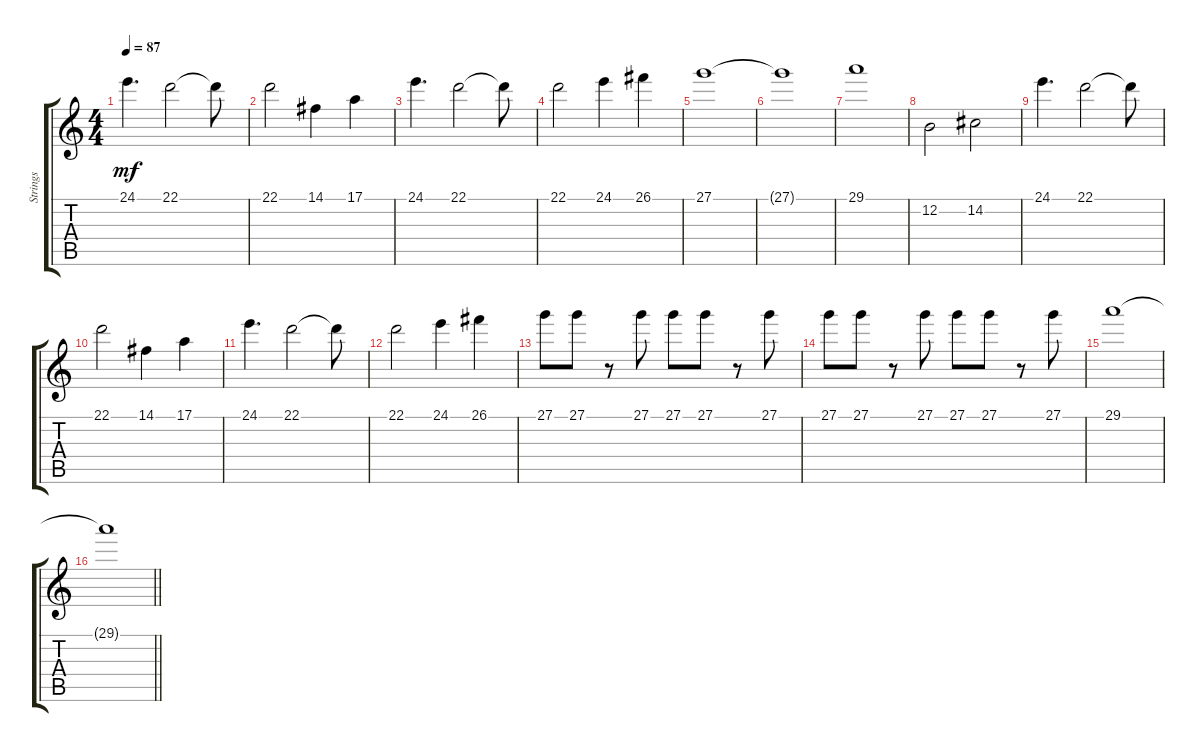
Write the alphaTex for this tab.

\track ("Strings" "Strings") {instrument stringensemble2}
\staff {score tabs}
\tuning (E4 B3 G3 D3 A2 E2) {hide}
\ts (4 4)
\tempo 87
\clef g2
\ks c
24.1.4{d dy mf} 22.1.2 22.1{t}.8 |
22.1.2 14.1.4 17.1.4 |
24.1.4{d} 22.1.2 22.1{t}.8 |
22.1.2 24.1.4 26.1.4 |
27.1.1 |
27.1{t}.1 |
29.1.1 |
12.2.2 14.2.2 |
24.1.4{d} 22.1.2 22.1{t}.8 |
22.1.2 14.1.4 17.1.4 |
24.1.4{d} 22.1.2 22.1{t}.8 |
22.1.2 24.1.4 26.1.4 |
27.1.8 27.1.8 r.8 27.1.8 27.1.8 27.1.8 r.8 27.1.8 |
27.1.8 27.1.8 r.8 27.1.8 27.1.8 27.1.8 r.8 27.1.8 |
29.1.1 |
\barLineRight lightlight
29.1{t}.1
